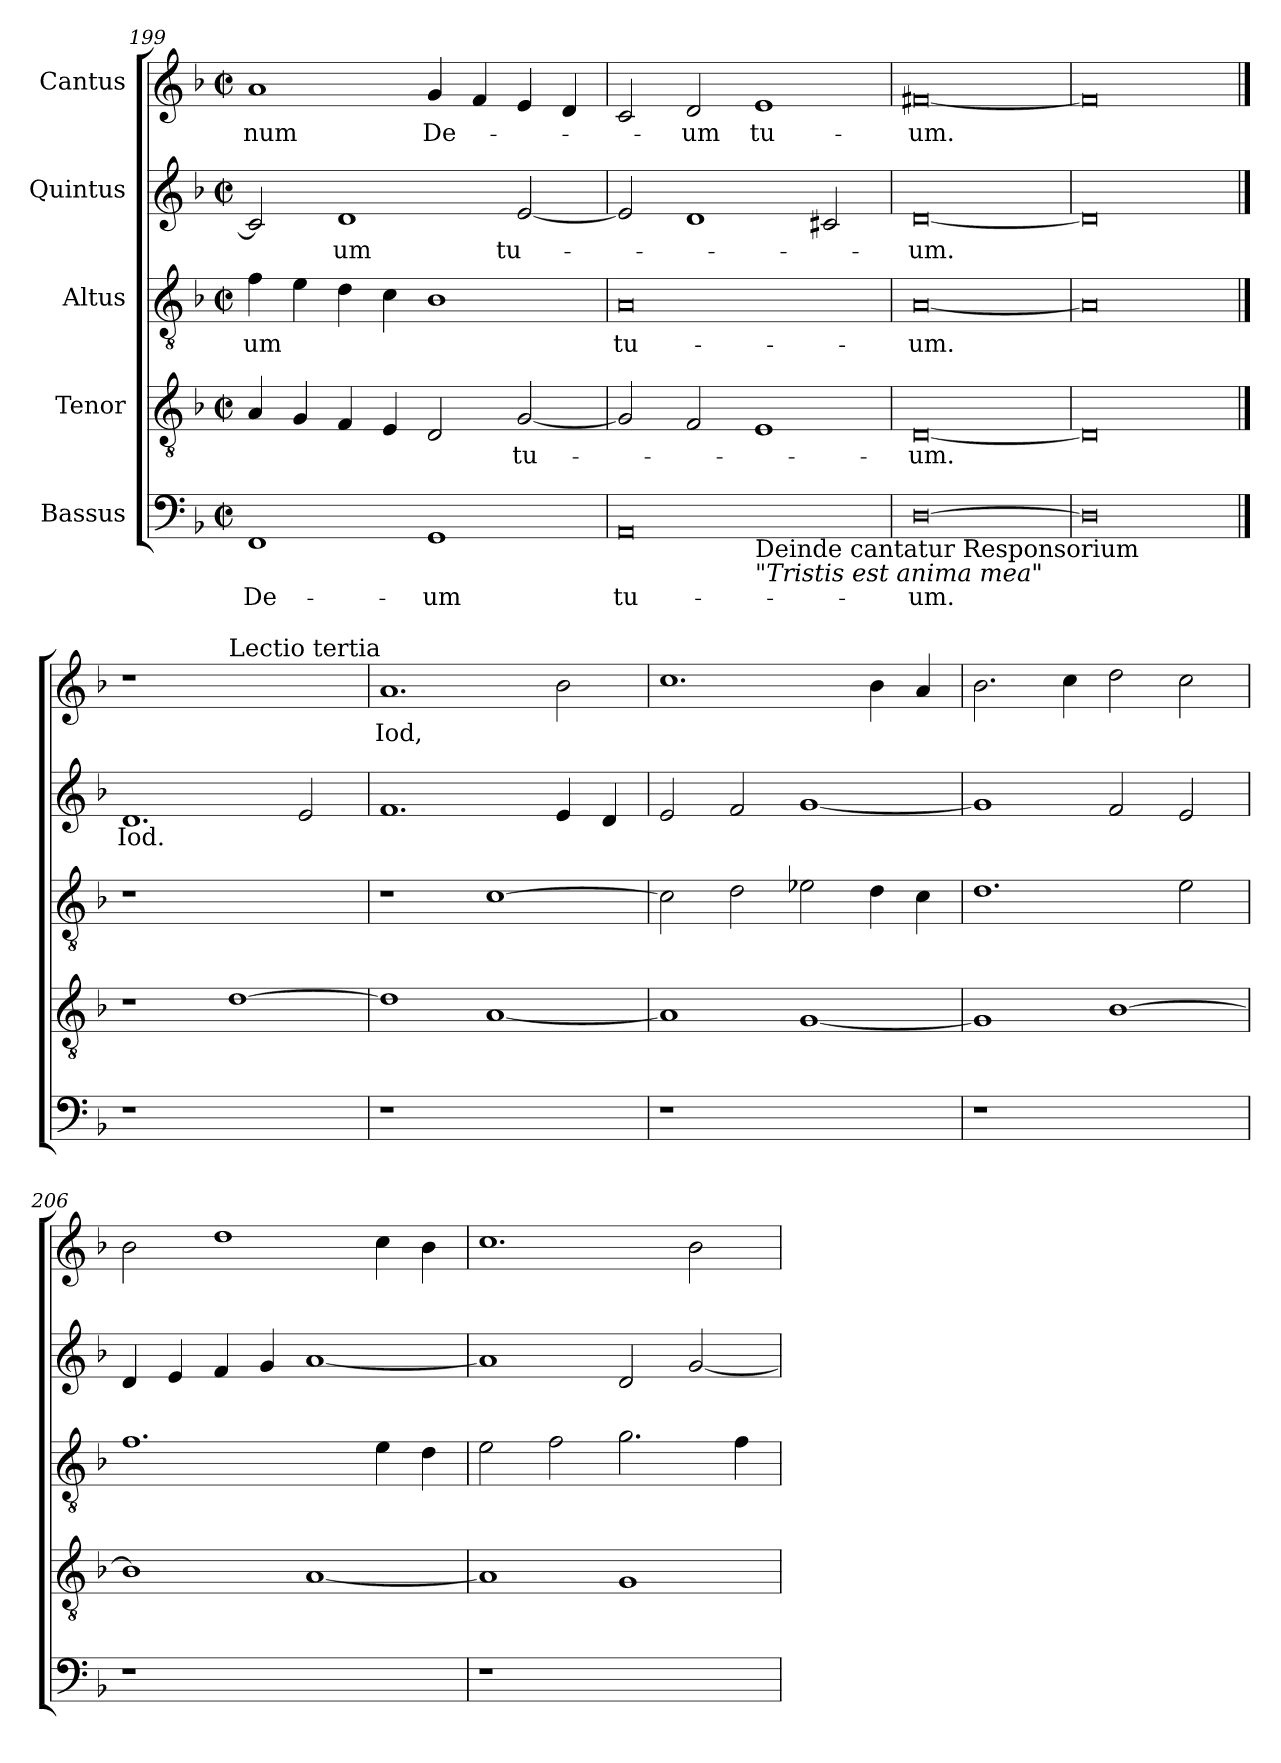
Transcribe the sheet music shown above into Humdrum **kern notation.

**kern	**text	**kern	**text	**kern	**text	**kern	**text	**kern	**text
*part5	*part5	*part4	*part4	*part3	*part3	*part2	*part2	*part1	*part1
*staff5	*staff5	*staff4	*staff4	*staff3	*staff3	*staff2	*staff2	*staff1	*staff1
*I"Bassus	*	*I"Tenor	*	*I"Altus	*	*I"Quintus	*	*I"Cantus	*
*clefF4	*	*clefGv2	*	*clefGv2	*	*clefG2	*	*clefG2	*
*k[b-]	*	*k[b-]	*	*k[b-]	*	*k[b-]	*	*k[b-]	*
*F:	*	*F:	*	*F:	*	*F:	*	*F:	*
*M2/2	*	*M2/2	*	*M2/2	*	*M2/2	*	*M2/2	*
*met(c|)	*	*met(c|)	*	*met(c|)	*	*met(c|)	*	*met(c|)	*
=199	=199	=199	=199	=199	=199	=199	=199	=199	=199
!	!LO:LY:b	!	!	!	!LO:LY:b	!	!	!	!LO:LY:b
1FF	De-	4A/	.	4f\	-um	2c/]	.	1a	-num
.	.	4G/	.	4e\	.	.	.	.	.
!	!	!	!	!	!	!	!LO:LY:b	!	!
.	.	4F/	.	4d\	.	1d	-um	.	.
.	.	4E/	.	4c\	.	.	.	.	.
!	!LO:LY:b	!	!	!	!	!	!	!	!LO:LY:b
1GG	-um	2D/	.	1B-	.	.	.	4g/	De-
.	.	.	.	.	.	.	.	4f/	.
!	!	!	!LO:LY:b	!	!	!	!LO:LY:b	!	!
.	.	[2G/	tu-	.	.	[2e/	tu-	4e/	.
.	.	.	.	.	.	.	.	4d/	.
=200	=200	=200	=200	=200	=200	=200	=200	=200	=200
!	!LO:LY:b	!	!	!	!LO:LY:b	!	!	!	!
*^	*	*	*	*	*	*	*	*	*
0AA	1ryy	tu-	2G/]	.	0A	tu-	2e/]	.	2c/	.
!	!	!	!	!	!	!	!	!	!	!LO:LY:b
.	.	.	2F/	.	.	.	1d	.	2d/	-um
!	!LO:TX:b:t=Deinde cantatur Responsorium	!	!	!	!	!	!	!	!	!
!	!LO:TX:b:i:t="Tristis est anima mea"	!	!	!	!	!	!	!	!	!
!	!	!	!	!	!	!	!	!	!	!LO:LY:b
.	1ryy	.	1E	.	.	.	.	.	1e	tu-
.	.	.	.	.	.	.	2c#X/	.	.	.
=201	=201	=201	=201	=201	=201	=201	=201	=201	=201	=201
!	!	!LO:LY:b	!	!LO:LY:b	!	!LO:LY:b	!	!LO:LY:b	!	!LO:LY:b
*v	*v	*	*	*	*	*	*	*	*	*
[0D	-um.	[0D	-um.	[0A	-um.	[0d	-um.	[0f#X	-um.
=202	=202	=202	=202	=202	=202	=202	=202	=202	=202
0D]	.	0D]	.	0A]	.	0d]	.	0f#]	.
!!LO:PB:g=z
==202X3	==202X3	==202X3	==202X3	==202X3	==202X3	==202X3	==202X3	==202X3	==202X3
!	!	!	!	!	!	!	!LO:LY:b	!	!
1r	.	1r	.	1r	.	1.d	Iod.	1r	.
!	!	!	!	!	!	!	!	!LO:TX:a:t=Lectio tertia	!
1ryy	.	[1d	.	1ryy	.	.	.	1ryy	.
.	.	.	.	.	.	2e/	.	.	.
=203	=203	=203	=203	=203	=203	=203	=203	=203	=203
!	!	!	!	!	!	!	!	!	!LO:LY:b
1r	.	1d]	.	1r	.	1.f	.	1.a	Iod,
1ryy	.	[1A	.	[1c	.	.	.	.	.
.	.	.	.	.	.	4e/	.	2b-\	.
.	.	.	.	.	.	4d/	.	.	.
=204	=204	=204	=204	=204	=204	=204	=204	=204	=204
1r	.	1A]	.	2c\]	.	2e/	.	1.cc	.
.	.	.	.	2d\	.	2f/	.	.	.
1ryy	.	[1G	.	2e-X\	.	[1g	.	.	.
.	.	.	.	4d\	.	.	.	4b-\	.
.	.	.	.	4c\	.	.	.	4a/	.
=205	=205	=205	=205	=205	=205	=205	=205	=205	=205
1r	.	1G]	.	1.d	.	1g]	.	2.b-\	.
.	.	.	.	.	.	.	.	4cc\	.
1ryy	.	[1B-	.	.	.	2f/	.	2dd\	.
.	.	.	.	2e\	.	2e/	.	2cc\	.
=206	=206	=206	=206	=206	=206	=206	=206	=206	=206
1r	.	1B-]	.	1.f	.	4d/	.	2b-\	.
.	.	.	.	.	.	4e/	.	.	.
.	.	.	.	.	.	4f/	.	1dd	.
.	.	.	.	.	.	4g/	.	.	.
1ryy	.	[1A	.	.	.	[1a	.	.	.
.	.	.	.	4e\	.	.	.	4cc\	.
.	.	.	.	4d\	.	.	.	4b-\	.
=207	=207	=207	=207	=207	=207	=207	=207	=207	=207
1r	.	1A]	.	2e\	.	1a]	.	1.cc	.
.	.	.	.	2f\	.	.	.	.	.
1ryy	.	1G	.	2.g\	.	2d/	.	.	.
.	.	.	.	.	.	[2g/	.	2b-\	.
.	.	.	.	4f\	.	.	.	.	.
=	=	=	=	=	=	=	=	=	=
*-	*-	*-	*-	*-	*-	*-	*-	*-	*-
